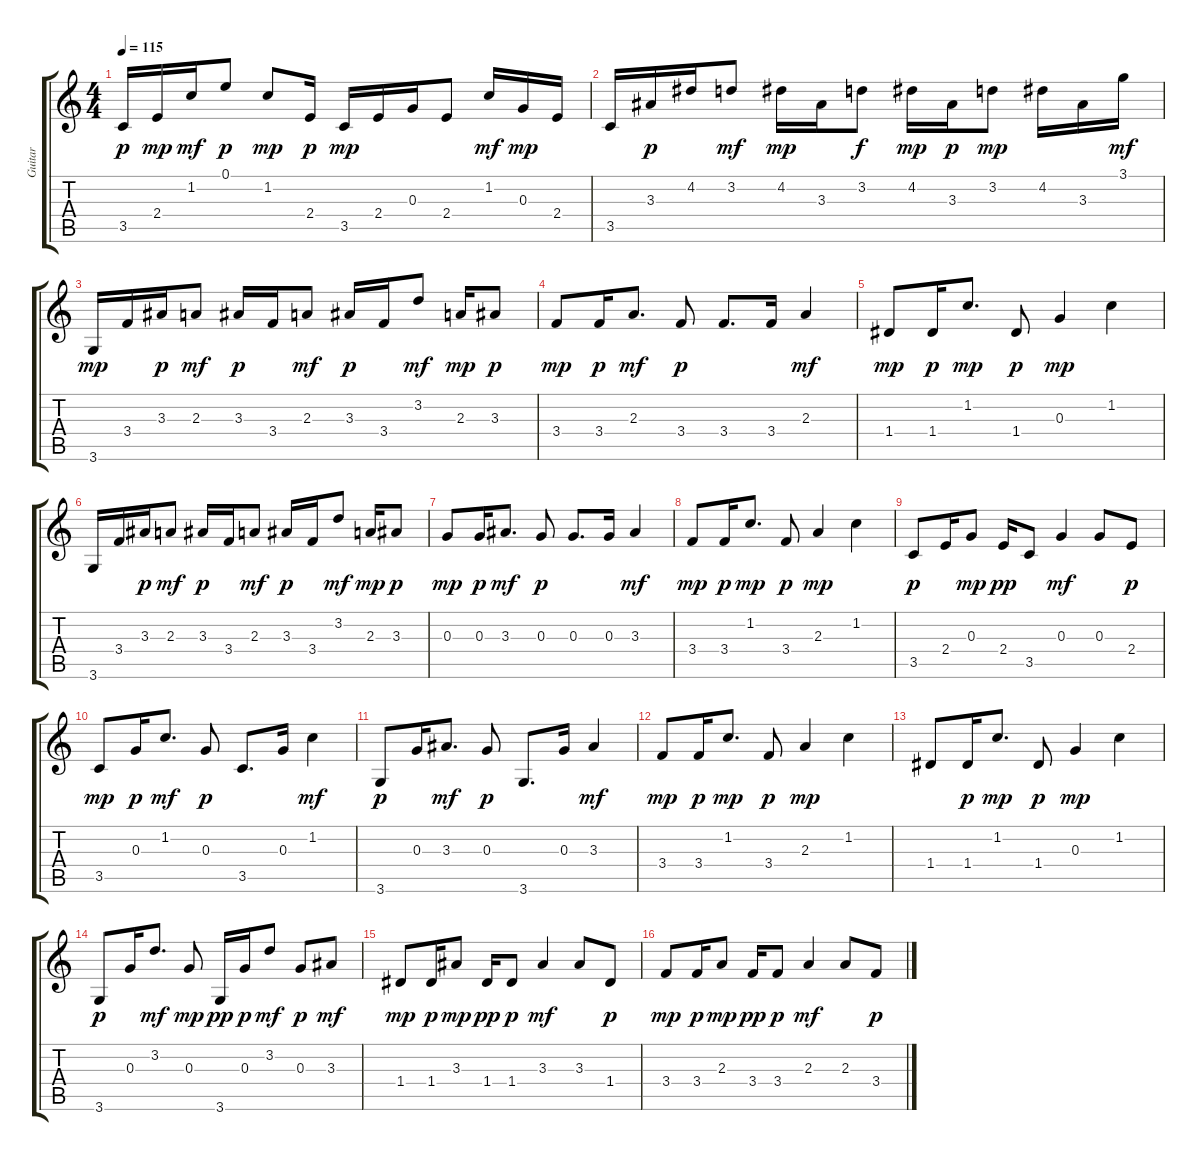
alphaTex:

\track ("Guitar " "Guitar ") {instrument acousticguitarsteel}
\staff {score tabs}
\tuning (E4 B3 G3 D3 A2 E2) {hide}
\ts (4 4)
\tempo 115
\clef g2
\ks c
3.5.16{dy p} 2.4.16{dy mp} 1.2.16{dy mf} 0.1.8{dy p} 1.2.8{dy mp} 2.4.16{dy p} 3.5.16{dy mp} 2.4.16 0.3.16 2.4.8 1.2.16{dy mf} 0.3.16{dy mp} 2.4.16 |
3.5.16 3.3.16{dy p} 4.2.16 3.2.8{dy mf} 4.2.16{dy mp} 3.3.16 3.2.8{dy f} 4.2.16{dy mp} 3.3.16{dy p} 3.2.8{dy mp} 4.2.16 3.3.16 3.1.16{dy mf} |
3.6.16{dy mp} 3.4.16 3.3.16{dy p} 2.3.8{dy mf} 3.3.16{dy p} 3.4.16 2.3.8{dy mf} 3.3.16{dy p} 3.4.16 3.2.8{dy mf} 2.3.16{dy mp} 3.3.8{dy p} |
3.4.8{dy mp} 3.4.16{dy p} 2.3.8{d dy mf} 3.4.8{dy p} 3.4.8{d} 3.4.16 2.3.4{dy mf} |
1.4.8{dy mp} 1.4.16{dy p} 1.2.8{d dy mp} 1.4.8{dy p} 0.3.4{dy mp} 1.2.4 |
3.6.16 3.4.16 3.3.16{dy p} 2.3.8{dy mf} 3.3.16{dy p} 3.4.16 2.3.8{dy mf} 3.3.16{dy p} 3.4.16 3.2.8{dy mf} 2.3.16{dy mp} 3.3.8{dy p} |
0.3.8{dy mp} 0.3.16{dy p} 3.3.8{d dy mf} 0.3.8{dy p} 0.3.8{d} 0.3.16 3.3.4{dy mf} |
3.4.8{dy mp} 3.4.16{dy p} 1.2.8{d dy mp} 3.4.8{dy p} 2.3.4{dy mp} 1.2.4 |
3.5.8{dy p} 2.4.16 0.3.8{dy mp} 2.4.16{dy pp} 3.5.8 0.3.4{dy mf} 0.3.8 2.4.8{dy p} |
3.5.8{dy mp} 0.3.16{dy p} 1.2.8{d dy mf} 0.3.8{dy p} 3.5.8{d} 0.3.16 1.2.4{dy mf} |
3.6.8{dy p} 0.3.16 3.3.8{d dy mf} 0.3.8{dy p} 3.6.8{d} 0.3.16 3.3.4{dy mf} |
3.4.8{dy mp} 3.4.16{dy p} 1.2.8{d dy mp} 3.4.8{dy p} 2.3.4{dy mp} 1.2.4 |
1.4.8 1.4.16{dy p} 1.2.8{d dy mp} 1.4.8{dy p} 0.3.4{dy mp} 1.2.4 |
3.6.8{dy p} 0.3.16 3.2.8{d dy mf} 0.3.8{dy mp} 3.6.16{dy pp} 0.3.16{dy p} 3.2.8{dy mf} 0.3.8{dy p} 3.3.8{dy mf} |
1.4.8{dy mp} 1.4.16{dy p} 3.3.8{dy mp} 1.4.16{dy pp} 1.4.8{dy p} 3.3.4{dy mf} 3.3.8 1.4.8{dy p} |
3.4.8{dy mp} 3.4.16{dy p} 2.3.8{dy mp} 3.4.16{dy pp} 3.4.8{dy p} 2.3.4{dy mf} 2.3.8 3.4.8{dy p}
